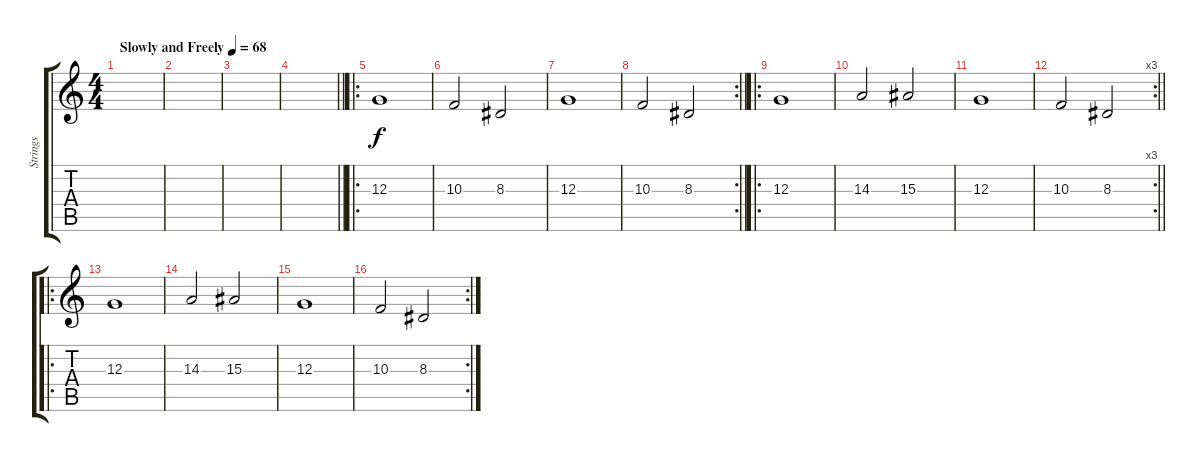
\track ("Strings" "Strings") {instrument stringensemble1}
\staff {score tabs}
\tuning (E4 B3 G3 D3 A2 E2) {hide}
\ts (4 4)
\tempo (68 "Slowly and Freely")
\clef g2
\ks c
|
|
|
\barLineRight lightlight
|
\ro
\section ("" "")
12.3.1 |
10.3.2 8.3.2 |
12.3.1 |
\rc 2
\barLineRight lightlight
10.3.2 8.3.2 |
\ro
\section ("" "")
12.3.1 |
14.3.2 15.3.2 |
12.3.1 |
\rc 3
\barLineRight lightlight
10.3.2 8.3.2 |
\ro
\section ("" "")
12.3.1 |
14.3.2 15.3.2 |
12.3.1 |
\rc 2
10.3.2 8.3.2
